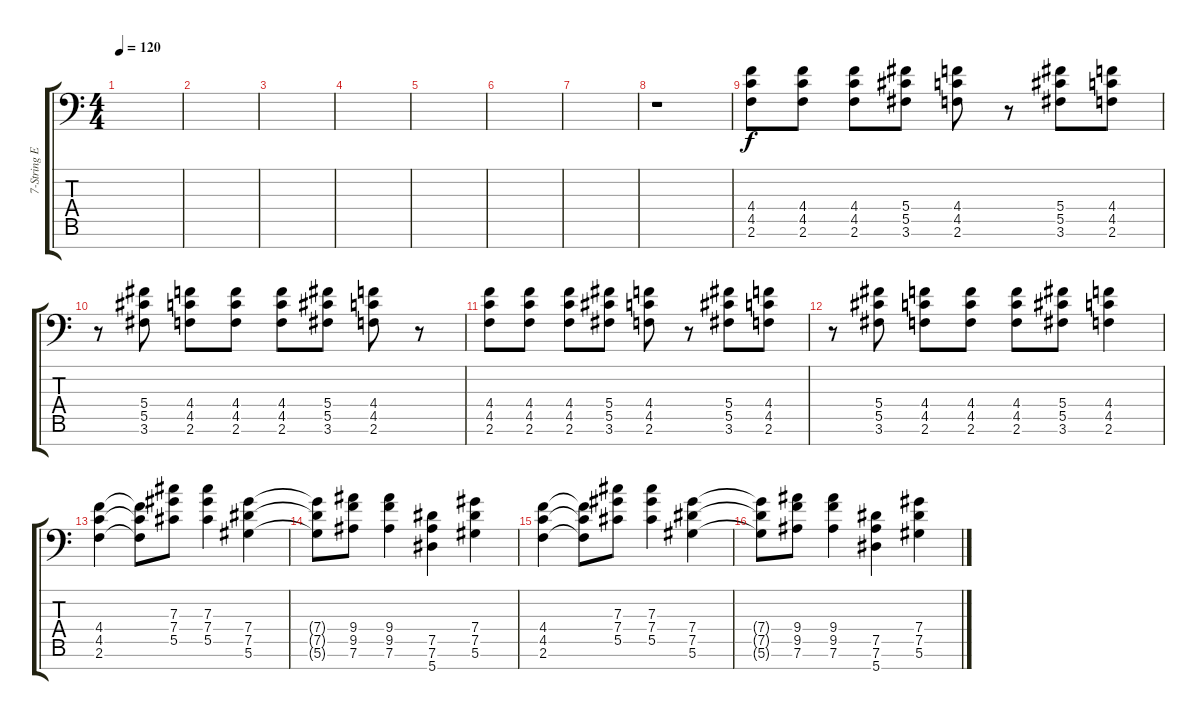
\track ("7-String Electric 2" "7-String E") {instrument distortionguitar}
\staff {score tabs}
\tuning (Eb4 Bb3 Gb3 Db3 Ab2 Eb2 Bb1) {hide}
\ts (4 4)
\tempo 120
\clef f4
\ks c
|
|
|
|
|
|
|
r.1 |
(4.4 4.5 2.6).8 (4.4 4.5 2.6).8 (4.4 4.5 2.6).8 (5.4 5.5 3.6).8 (4.4 4.5 2.6).8 r.8 (5.4 5.5 3.6).8 (4.4 4.5 2.6).8 |
r.8 (5.4 5.5 3.6).8 (4.4 4.5 2.6).8 (4.4 4.5 2.6).8 (4.4 4.5 2.6).8 (5.4 5.5 3.6).8 (4.4 4.5 2.6).8 r.8 |
(4.4 4.5 2.6).8 (4.4 4.5 2.6).8 (4.4 4.5 2.6).8 (5.4 5.5 3.6).8 (4.4 4.5 2.6).8 r.8 (5.4 5.5 3.6).8 (4.4 4.5 2.6).8 |
r.8 (5.4 5.5 3.6).8 (4.4 4.5 2.6).8 (4.4 4.5 2.6).8 (4.4 4.5 2.6).8 (5.4 5.5 3.6).8 (4.4 4.5 2.6).4 |
(4.4 4.5 2.6).4 (4.4{t} 4.5{t} 2.6{t}).8 (7.3 7.4 5.5).8 (7.3 7.4 5.5).4 (7.4 7.5 5.6).4 |
(7.4{t} 7.5{t} 5.6{t}).8 (9.4 9.5 7.6).8 (9.4 9.5 7.6).4 (7.5 7.6 5.7).4 (7.4 7.5 5.6).4 |
(4.4 4.5 2.6).4 (4.4{t} 4.5{t} 2.6{t}).8 (7.3 7.4 5.5).8 (7.3 7.4 5.5).4 (7.4 7.5 5.6).4 |
(7.4{t} 7.5{t} 5.6{t}).8 (9.4 9.5 7.6).8 (9.4 9.5 7.6).4 (7.5 7.6 5.7).4 (7.4 7.5 5.6).4
